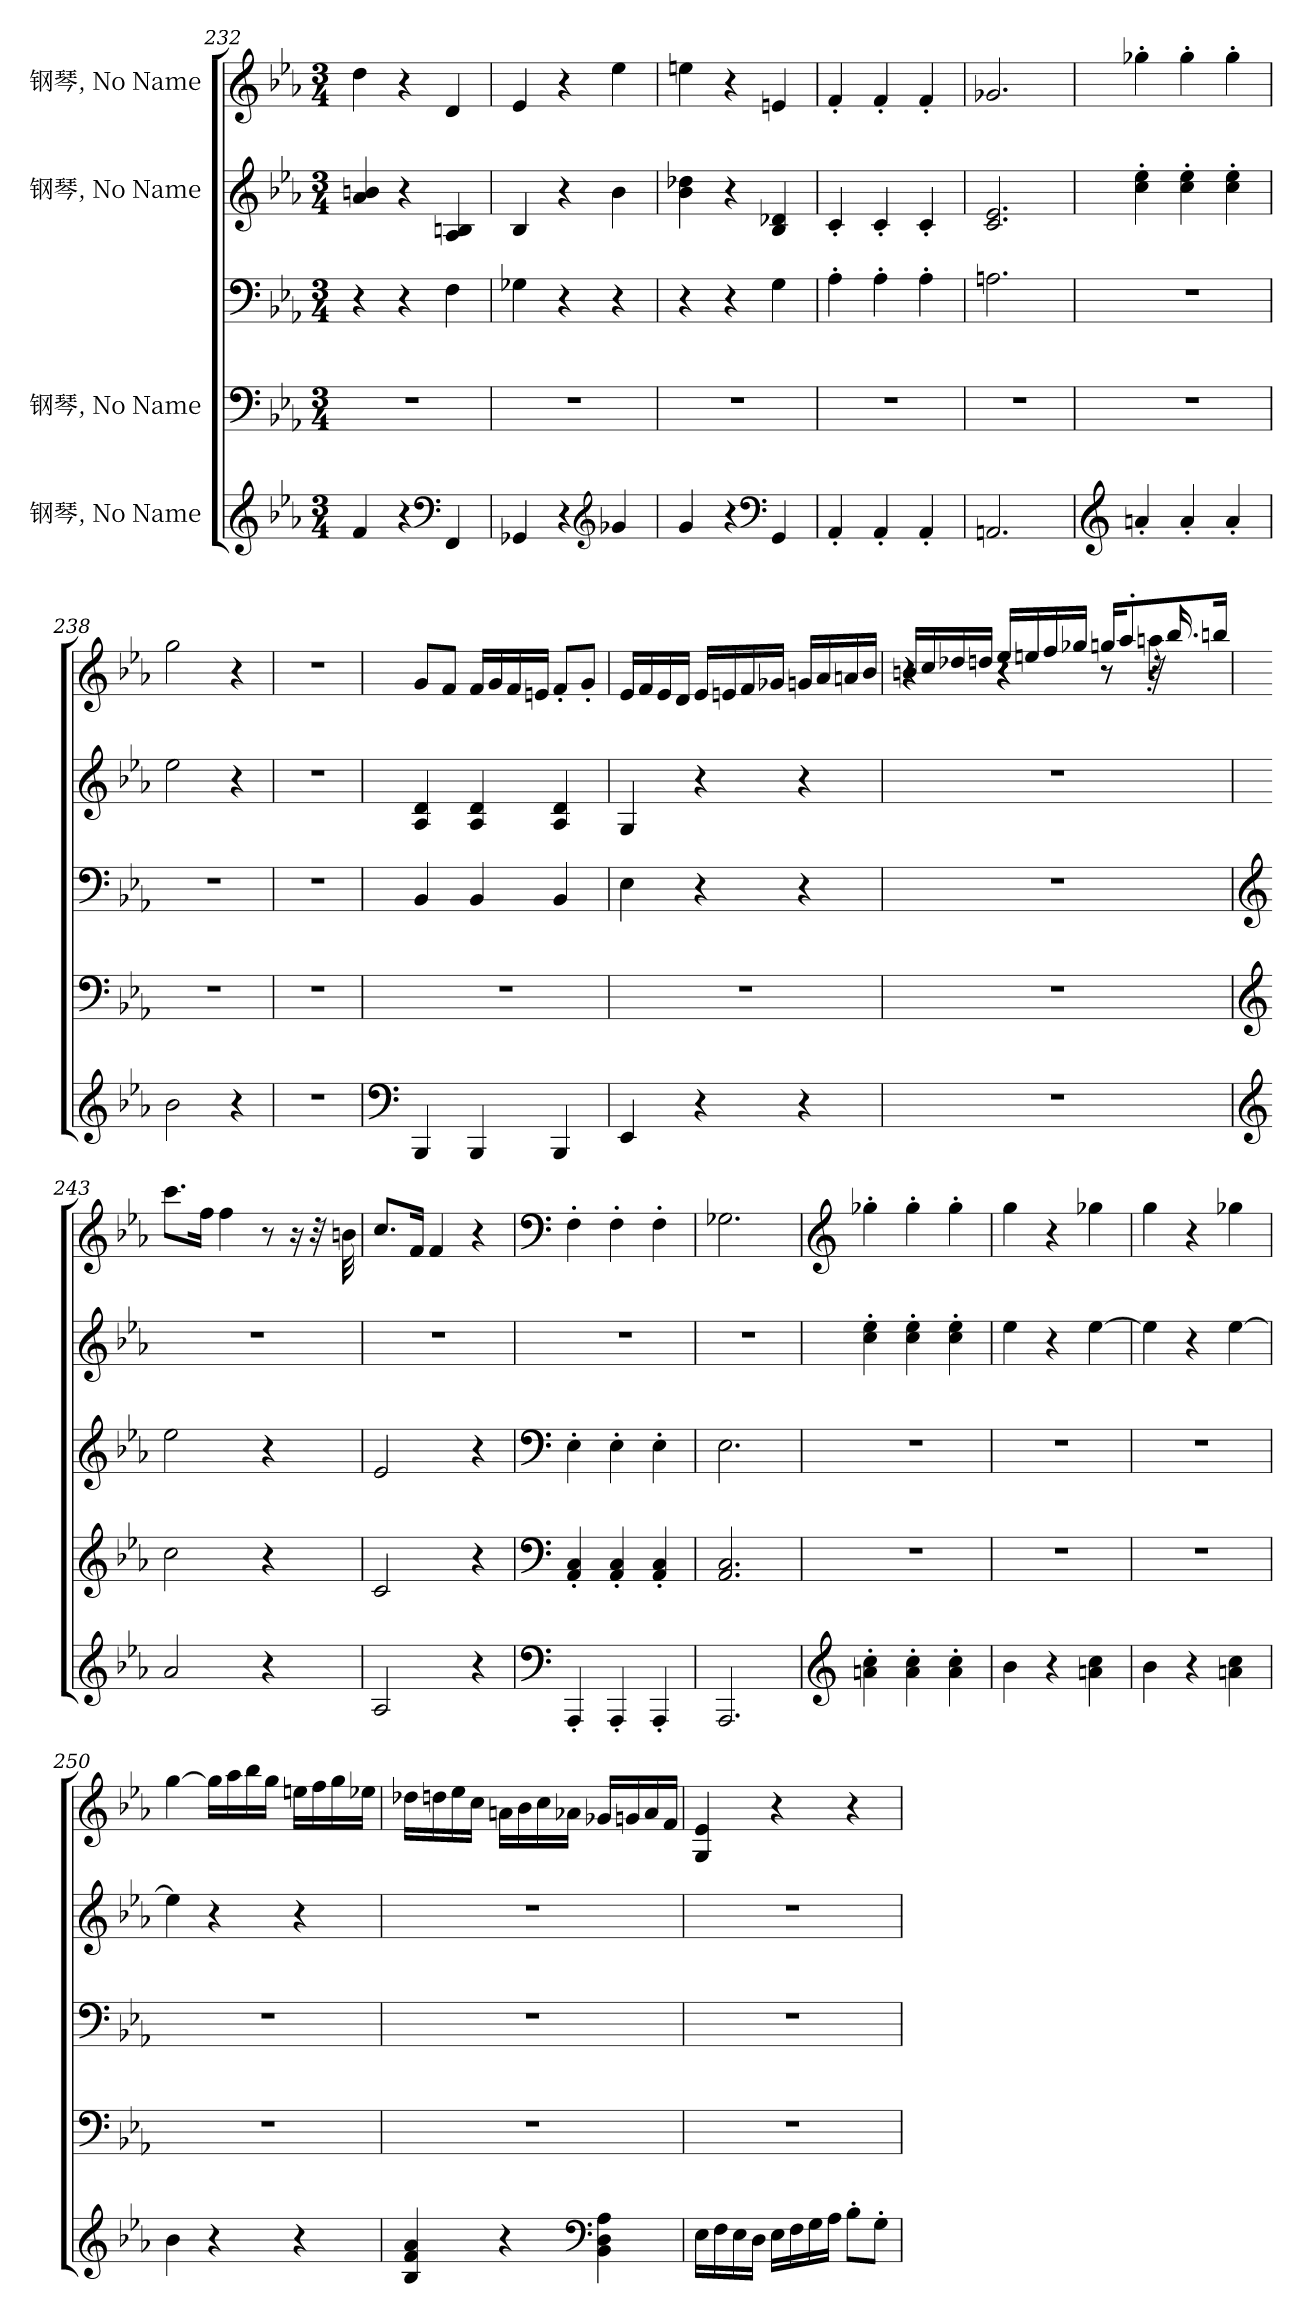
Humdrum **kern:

**kern	**kern	**kern	**kern	**kern
*part4	*part3	*part3	*part2	*part1
*staff5	*staff4	*staff3	*staff2	*staff1
*I"钢琴, No Name	*I"钢琴, No Name	*	*I"钢琴, No Name	*I"钢琴, No Name
*clefG2	*clefF4	*clefF4	*clefG2	*clefG2
*k[b-e-a-]	*k[b-e-a-]	*k[b-e-a-]	*k[b-e-a-]	*k[b-e-a-]
*M3/4	*M3/4	*M3/4	*M3/4	*M3/4
=232	=232	=232	=232	=232
4f/	2.r	4r	4a-/ 4bn/	4dd\
4r	.	4r	4r	4r
*clefF4	*	*	*	*
4FF/	.	4F\	4A-/ 4Bn/	4d/
!!LO:PB:g=z
=233	=233	=233	=233	=233
4GG-X/	2.r	4G-X\	4B-/	4e-/
4r	.	4r	4r	4r
*clefG2	*	*	*	*
4g-X/	.	4r	4b-\	4ee-\
=234	=234	=234	=234	=234
4g/	2.r	4r	4b-\ 4dd-X\	4een\
4r	.	4r	4r	4r
*clefF4	*	*	*	*
4GG/	.	4G\	4B-/ 4d-X/	4en/
=235	=235	=235	=235	=235
*	*	*	*	*MM136
4AA-'/	2.r	4A-'\	4c'/	4f'/
4AA-'/	.	4A-'\	4c'/	4f'/
4AA-'/	.	4A-'\	4c'/	4f'/
=236	=236	=236	=236	=236
*	*	*	*	*MM89
2.AAn/	2.r	2.An\	2.c/ 2.e-/	2.g-X/
=237	=237	=237	=237	=237
*clefG2	*	*	*	*
*	*	*	*	*MM134
4an'/	2.r	2.r	4cc\' 4ee-\'	4gg-X'\
4a'/	.	.	4cc\' 4ee-\'	4gg-'\
4a'/	.	.	4cc\' 4ee-\'	4gg-'\
=238	=238	=238	=238	=238
*	*	*	*	*MM103
2b-\	2.r	2.r	2ee-\	2gg\
4r	.	.	4r	4r
=239	=239	=239	=239	=239
2.r	2.r	2.r	2.r	2.r
!!LO:LB:g=z
=240	=240	=240	=240	=240
*clefF4	*	*	*	*
*	*	*	*	*MM142
4BBB-/	2.r	4BB-/	4A-/ 4d/	8g/L
.	.	.	.	8f/J
4BBB-/	.	4BB-/	4A-/ 4d/	16f/LL
.	.	.	.	16g/
.	.	.	.	16f/
.	.	.	.	16en/JJ
4BBB-/	.	4BB-/	4A-/ 4d/	8f'/L
.	.	.	.	8g'/J
=241	=241	=241	=241	=241
*	*	*	*	*MM144
4EE-/	2.r	4E-\	4G/	16e-/LL
.	.	.	.	16f/
.	.	.	.	16e-/
.	.	.	.	16d/JJ
4r	.	4r	4r	16e-/LL
.	.	.	.	16en/
.	.	.	.	16f/
.	.	.	.	16g-X/JJ
4r	.	4r	4r	16gn/LL
.	.	.	.	16a-/
.	.	.	.	16an/
.	.	.	.	16b-/JJ
!!LO:PB:g=z
=242	=242	=242	=242	=242
*	*	*	*	*^
*	*	*	*	*	*^
2.r	2.r	2.r	2.r	4r	4r	16bn/LL
.	.	.	.	.	.	16cc/
.	.	.	.	.	.	16dd-X/
.	.	.	.	.	.	16ddn/JJ
.	.	.	.	4r	4r	16ee-/LL
.	.	.	.	.	.	16een/
.	.	.	.	.	.	16ff/
.	.	.	.	.	.	16gg-X/JJ
*	*	*	*	*MM142	*	*
.	.	.	.	8r	8r	16ggn/KL
.	.	.	.	.	.	8aa-'/
.	.	.	.	32r	8aan'\	.
.	.	.	.	16.bb-/	.	.
.	.	.	.	.	.	16bbn/Jk
*	*	*	*	*v	*v	*v
=243	=243	=243	=243	=243
*clefG2	*clefG2	*clefG2	*	*
2a-/	2cc\	2ee-\	2.r	8.ccc\L
.	.	.	.	16ff\Jk
.	.	.	.	4ff\
4r	4r	4r	.	8r
.	.	.	.	16r
.	.	.	.	32r
.	.	.	.	32bn\
=244	=244	=244	=244	=244
*	*	*	*	*MM141
2A-/	2c/	2e-/	2.r	8.cc/L
.	.	.	.	16f/Jk
.	.	.	.	4f/
*	*	*	*	*MM136
4r	4r	4r	.	4r
=245	=245	=245	=245	=245
*clefF4	*clefF4	*clefF4	*	*clefF4
4AAA-'/	4AA-/' 4C/'	4E-'\	2.r	4F'\
4AAA-'/	4AA-/' 4C/'	4E-'\	.	4F'\
4AAA-'/	4AA-/' 4C/'	4E-'\	.	4F'\
!!LO:LB:g=z
=246	=246	=246	=246	=246
*	*	*	*	*MM89
2.AAA-/	2.AA-/ 2.C/	2.E-\	2.r	2.G-X\
=247	=247	=247	=247	=247
*clefG2	*	*	*	*clefG2
*	*	*	*	*MM134
4an\' 4cc\'	2.r	2.r	4cc\' 4ee-\'	4gg-X'\
4a\' 4cc\'	.	.	4cc\' 4ee-\'	4gg-'\
4a\' 4cc\'	.	.	4cc\' 4ee-\'	4gg-'\
=248	=248	=248	=248	=248
*	*	*	*	*MM107
4b-\	2.r	2.r	4ee-\	4gg\
4r	.	.	4r	4r
4an\ 4cc\	.	.	[4ee-\	4gg-X\
=249	=249	=249	=249	=249
*	*	*	*	*MM144
4b-\	2.r	2.r	4ee-\]	4gg\
4r	.	.	4r	4r
*	*	*	*	*MM143
4an\ 4cc\	.	.	[4ee-\	4gg-X\
=250	=250	=250	=250	=250
*	*	*	*	*MM144
4b-\	2.r	2.r	4ee-\]	[4gg\
4r	.	.	4r	16gg\LL]
.	.	.	.	16aa-\
.	.	.	.	16bb-\
.	.	.	.	16gg\JJ
4r	.	.	4r	16een\LL
.	.	.	.	16ff\
.	.	.	.	16gg\
*	*	*	*	*MM143
.	.	.	.	16ee-X\JJ
!!LO:PB:g=z
=251	=251	=251	=251	=251
*	*	*	*	*MM144
4B-/ 4f/ 4a-/	2.r	2.r	2.r	16dd-X\LL
.	.	.	.	16ddn\
.	.	.	.	16ee-\
.	.	.	.	16cc\JJ
4r	.	.	.	16an\LL
.	.	.	.	16b-\
.	.	.	.	16cc\
.	.	.	.	16a-X\JJ
*clefF4	*	*	*	*
4BB-\ 4D\ 4A-\	.	.	.	16g-X/LL
.	.	.	.	16gn/
.	.	.	.	16a-/
*	*	*	*	*MM140
.	.	.	.	16f/JJ
=252	=252	=252	=252	=252
*	*	*	*	*MM144
16E-\LL	2.r	2.r	2.r	4G/ 4e-/
16F\	.	.	.	.
16E-\	.	.	.	.
16D\JJ	.	.	.	.
16E-\LL	.	.	.	4r
16F\	.	.	.	.
16G\	.	.	.	.
16A-\JJ	.	.	.	.
8B-'\L	.	.	.	4r
8G'\J	.	.	.	.
=	=	=	=	=
*-	*-	*-	*-	*-
